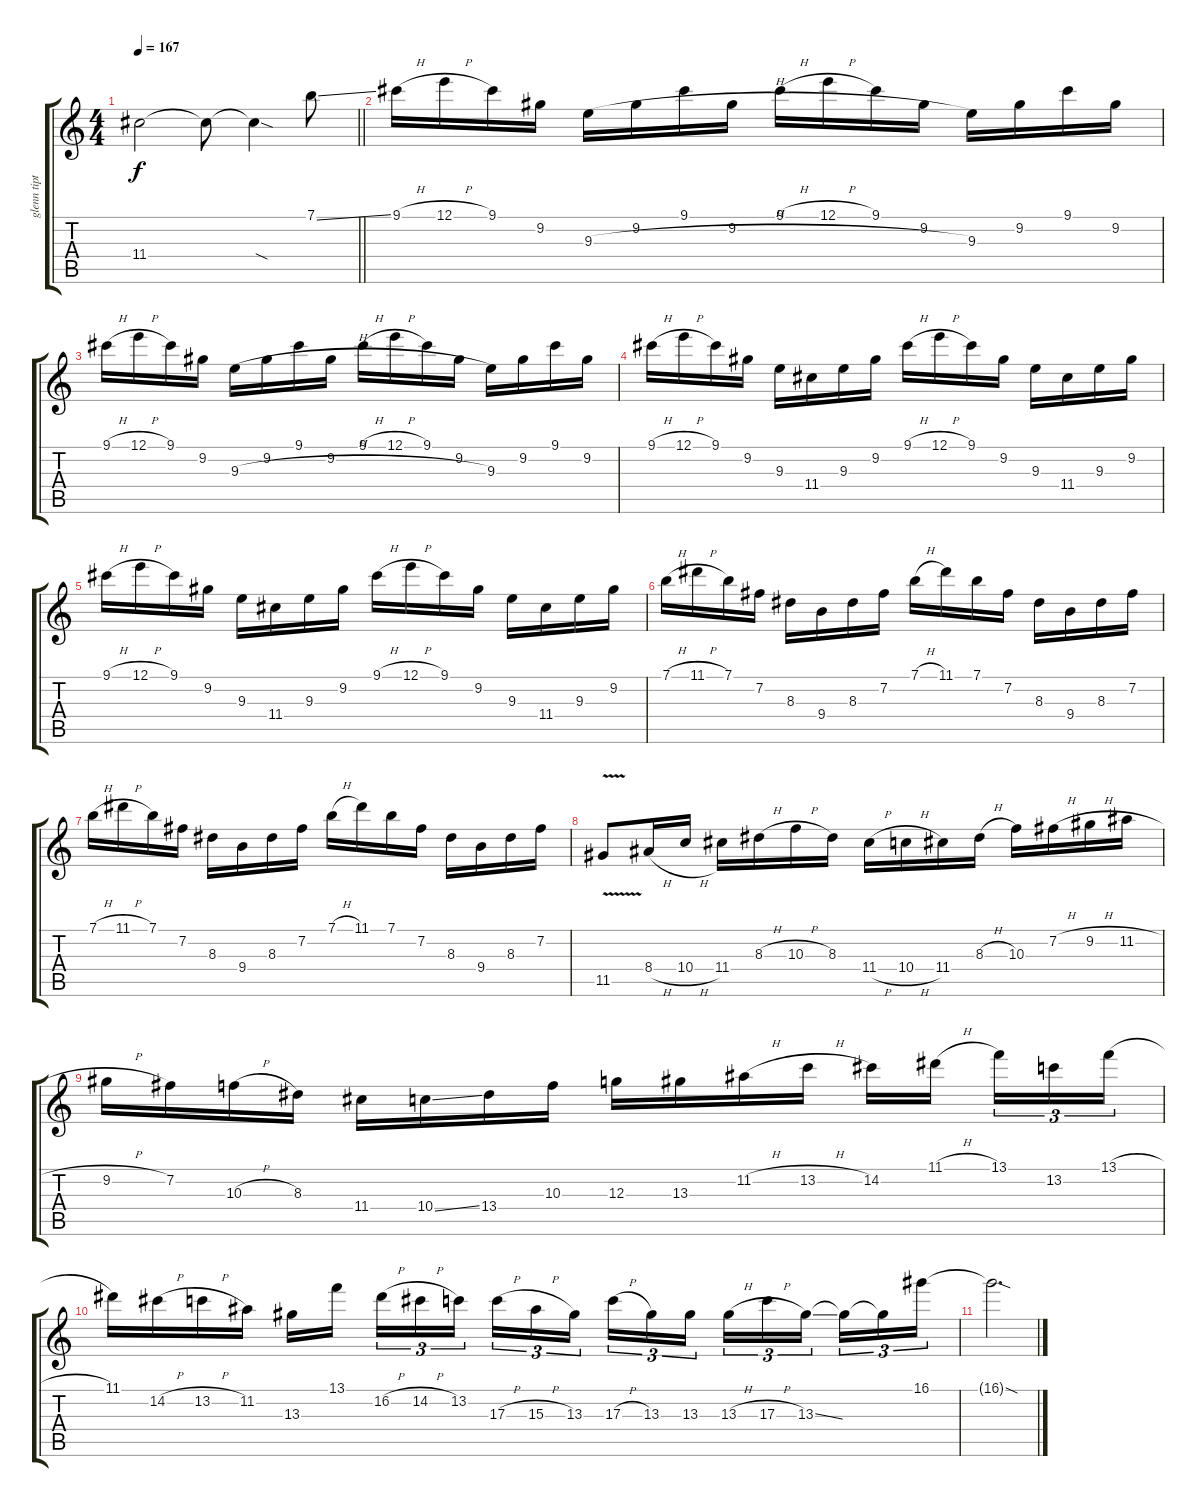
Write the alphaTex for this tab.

\track ("glenn tipton" "glenn tipt") {instrument distortionguitar}
\staff {score tabs}
\tuning (E4 B3 G3 D3 A2 E2) {hide}
\ts (4 4)
\tempo 167
\clef g2
\barLineRight lightlight
\ks c
11.4.2{dy f} 11.4{t}.8 11.4{sod t}.4 7.1{ss}.8 |
9.1{h}.16 12.1{h}.16 9.1.16 9.2.16 9.3{h}.16 9.2.16 9.1.16 9.2.16 9.1{h}.16 12.1{h}.16 9.1.16 9.2.16 9.3.16 9.2.16 9.1.16 9.2.16 |
9.1{h}.16 12.1{h}.16 9.1.16 9.2.16 9.3{h}.16 9.2.16 9.1.16 9.2.16 9.1{h}.16 12.1{h}.16 9.1.16 9.2.16 9.3.16 9.2.16 9.1.16 9.2.16 |
9.1{h}.16 12.1{h}.16 9.1.16 9.2.16 9.3.16 11.4.16 9.3.16 9.2.16 9.1{h}.16 12.1{h}.16 9.1.16 9.2.16 9.3.16 11.4.16 9.3.16 9.2.16 |
9.1{h}.16 12.1{h}.16 9.1.16 9.2.16 9.3.16 11.4.16 9.3.16 9.2.16 9.1{h}.16 12.1{h}.16 9.1.16 9.2.16 9.3.16 11.4.16 9.3.16 9.2.16 |
7.1{h}.16 11.1{h}.16 7.1.16 7.2.16 8.3.16 9.4.16 8.3.16 7.2.16 7.1{h}.16 11.1.16 7.1.16 7.2.16 8.3.16 9.4.16 8.3.16 7.2.16 |
7.1{h}.16 11.1{h}.16 7.1.16 7.2.16 8.3.16 9.4.16 8.3.16 7.2.16 7.1{h}.16 11.1.16 7.1.16 7.2.16 8.3.16 9.4.16 8.3.16 7.2.16 |
11.5{v}.8 8.4{h}.16 10.4{h}.16 11.4.16 8.3{h}.16 10.3{h}.16 8.3.16 11.4{h}.16 10.4{h}.16 11.4.16 8.3{h}.16 10.3.16 7.2{h}.16 9.2{h}.16 11.2{h}.16 |
9.2{h}.16 7.2.16 10.3{h}.16 8.3.16 11.4.16 10.4{ss}.16 13.4.16 10.3.16 12.3.16 13.3.16 11.2{h}.16 13.2{h}.16 14.2.16 11.1{h}.16{beam splitsecondary} 13.1.16{tu (3 2)} 13.2.16{tu (3 2)} 13.1{h}.16{tu (3 2)} |
11.1.16 14.2{h}.16 13.2{h}.16 11.2.16 13.3.16 13.1.16{beam splitsecondary} 16.2{h}.16{tu (3 2)} 14.2{h}.16{tu (3 2)} 13.2.16{tu (3 2)} 17.3{h}.16{tu (3 2)} 15.3{h}.16{tu (3 2)} 13.3.16{tu (3 2) beam splitsecondary} 17.3{h}.16{tu (3 2)} 13.3.16{tu (3 2)} 13.3.16{tu (3 2)} 13.3{h}.16{tu (3 2)} 17.3{h}.16{tu (3 2)} 13.3{ss}.16{tu (3 2) beam splitsecondary} 13.3{t}.16{tu (3 2)} 13.3{t}.16{tu (3 2)} 16.1.16{tu (3 2)} |
16.1{sod t}.2{d}
